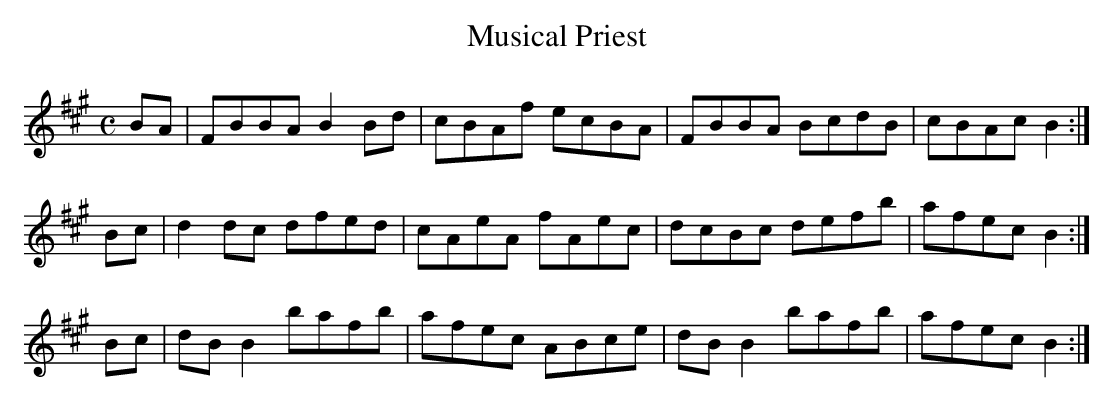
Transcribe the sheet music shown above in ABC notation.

X:1
T:Musical Priest
M:C
L:1/8
K:B Dorian
BA|FBBA B2Bd|cBAf ecBA|FBBA BcdB|cBAc B2:|!
Bc|d2dc dfed|cAeA fAec|dcBc defb|afec B2:|!
Bc|dBB2 bafb|afec ABce|dBB2 bafb|afec B2:|!
